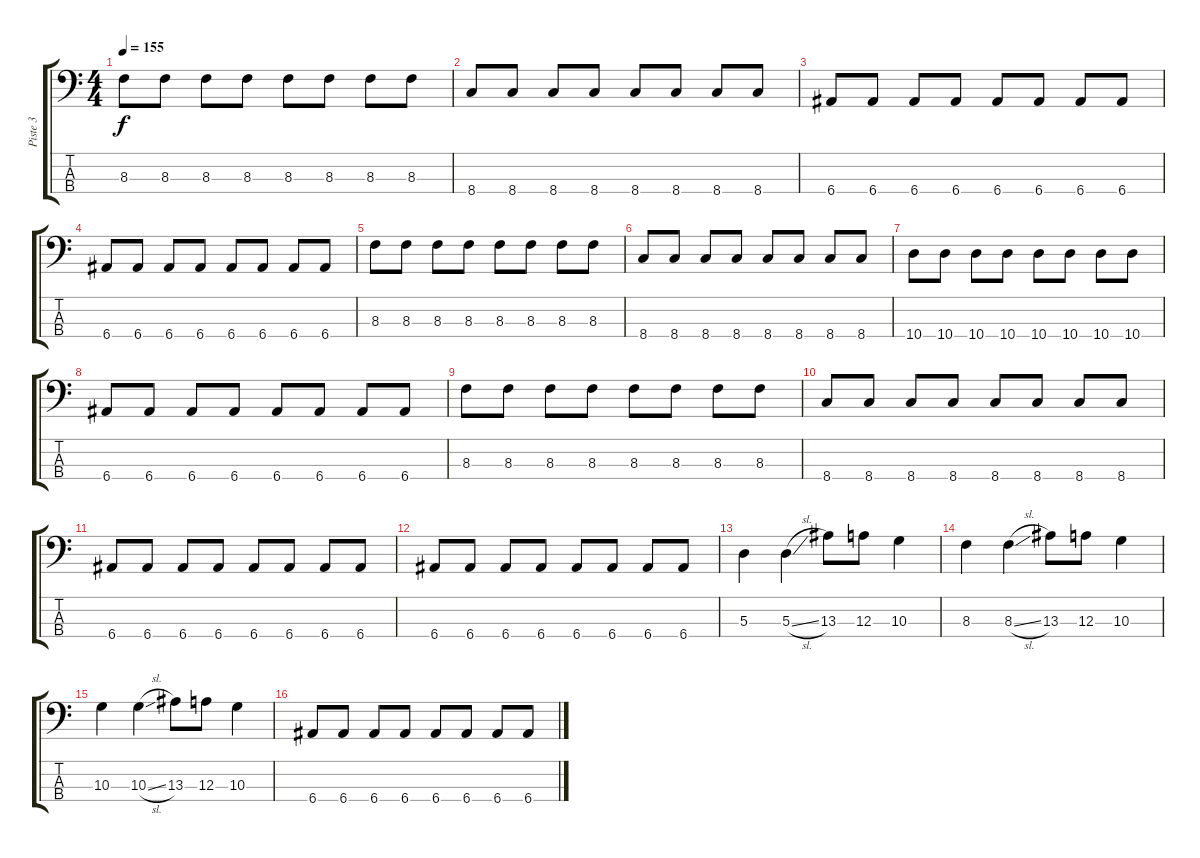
\track ("Piste 3" "Piste 3") {instrument electricbassfinger}
\staff {score tabs}
\tuning (G2 D2 A1 E1) {hide}
\ts (4 4)
\tempo 155
\clef f4
\ks c
8.3.8{dy f} 8.3.8 8.3.8 8.3.8 8.3.8 8.3.8 8.3.8 8.3.8 |
8.4.8 8.4.8 8.4.8 8.4.8 8.4.8 8.4.8 8.4.8 8.4.8 |
6.4.8 6.4.8 6.4.8 6.4.8 6.4.8 6.4.8 6.4.8 6.4.8 |
6.4.8 6.4.8 6.4.8 6.4.8 6.4.8 6.4.8 6.4.8 6.4.8 |
8.3.8 8.3.8 8.3.8 8.3.8 8.3.8 8.3.8 8.3.8 8.3.8 |
8.4.8 8.4.8 8.4.8 8.4.8 8.4.8 8.4.8 8.4.8 8.4.8 |
10.4.8 10.4.8 10.4.8 10.4.8 10.4.8 10.4.8 10.4.8 10.4.8 |
6.4.8 6.4.8 6.4.8 6.4.8 6.4.8 6.4.8 6.4.8 6.4.8 |
8.3.8 8.3.8 8.3.8 8.3.8 8.3.8 8.3.8 8.3.8 8.3.8 |
8.4.8 8.4.8 8.4.8 8.4.8 8.4.8 8.4.8 8.4.8 8.4.8 |
6.4.8 6.4.8 6.4.8 6.4.8 6.4.8 6.4.8 6.4.8 6.4.8 |
6.4.8 6.4.8 6.4.8 6.4.8 6.4.8 6.4.8 6.4.8 6.4.8 |
5.3.4 5.3{sl}.4 13.3.8 12.3.8 10.3.4 |
8.3.4 8.3{sl}.4 13.3.8 12.3.8 10.3.4 |
10.3.4 10.3{sl}.4 13.3.8 12.3.8 10.3.4 |
6.4.8 6.4.8 6.4.8 6.4.8 6.4.8 6.4.8 6.4.8 6.4.8
